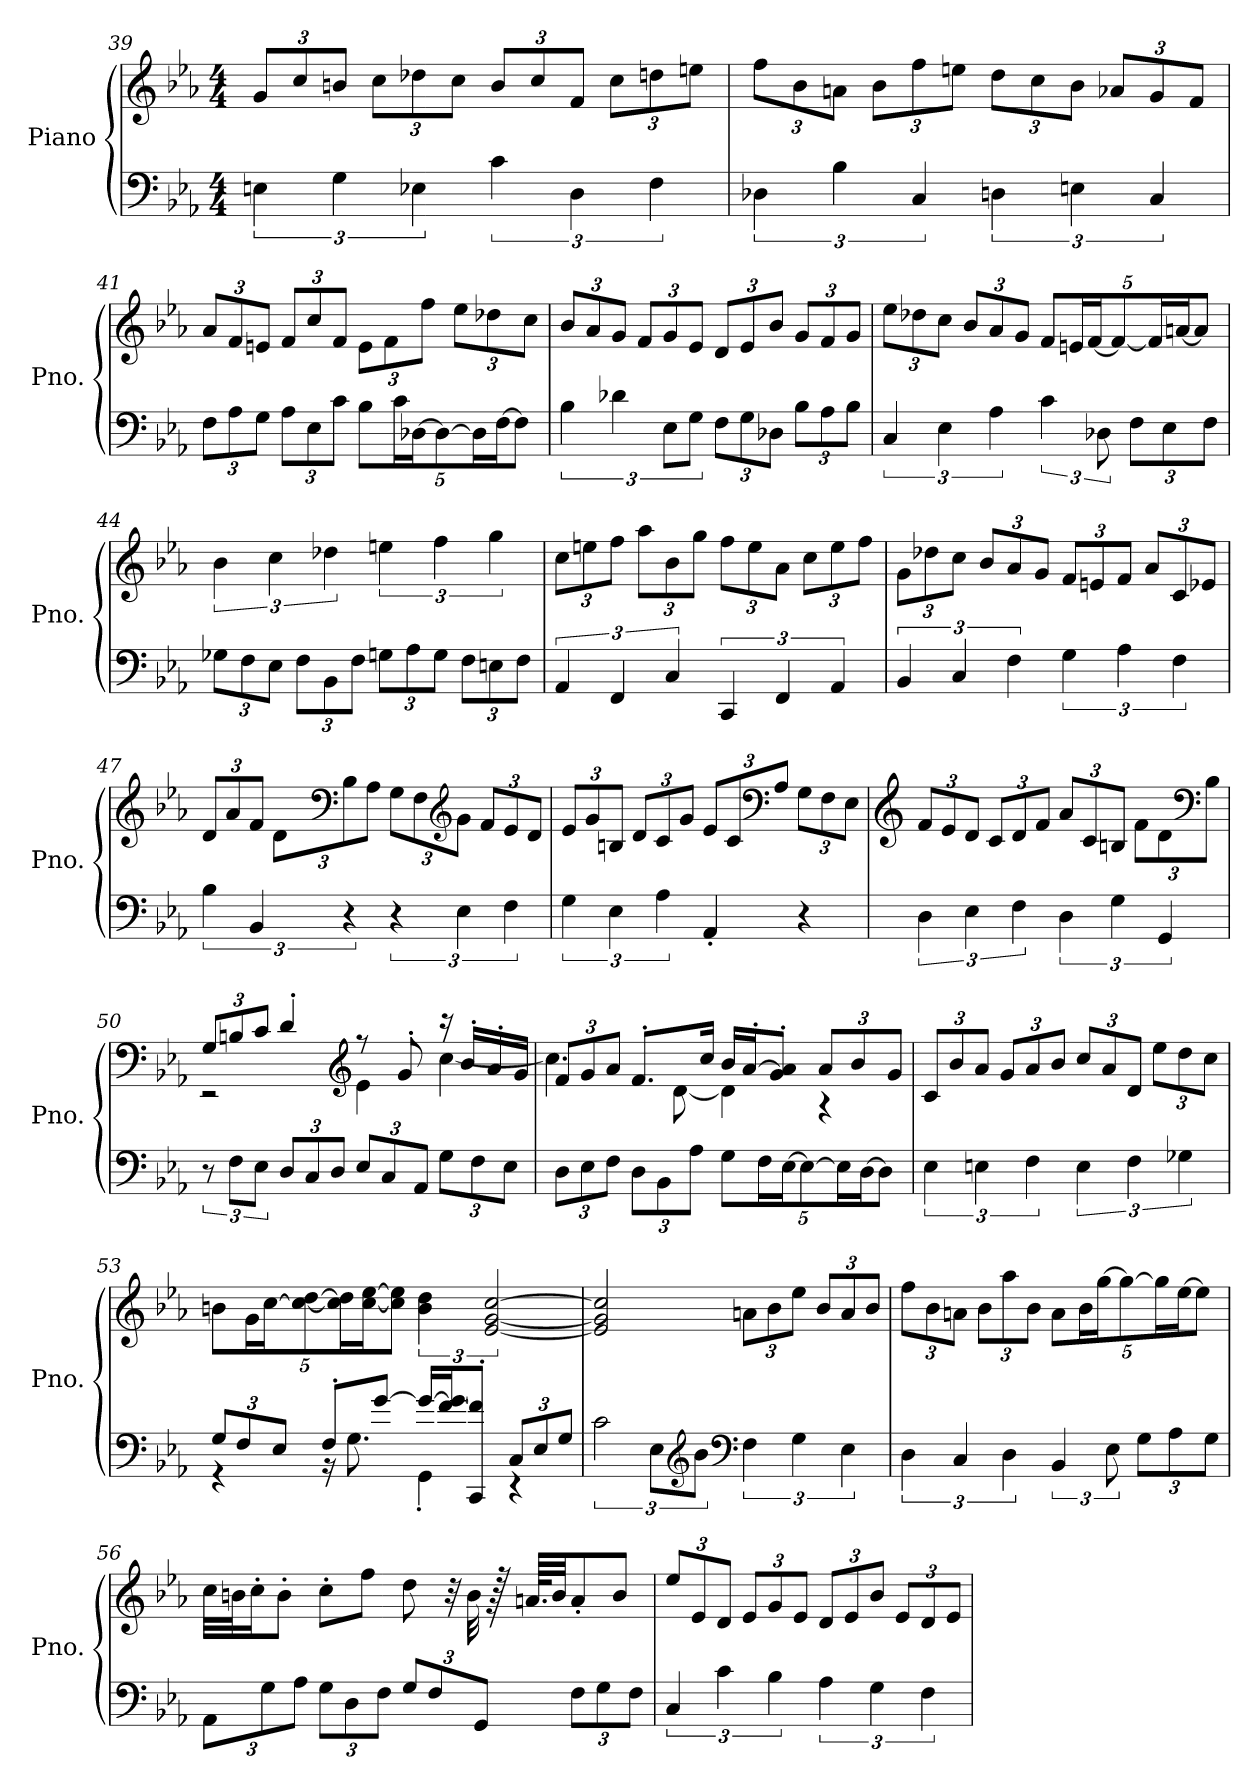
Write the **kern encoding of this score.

**kern	**kern
*part1	*part1
*staff2	*staff1
*I"Piano	*
*I'Pno.	*
!!LO:LB:g=z
*clefF4	*clefG2
*k[b-e-a-]	*k[b-e-a-]
*M4/4	*M4/4
*	*Xbrackettup
=39	=39
6En\	12g/L
.	12cc/
6G\	12bn/J
.	12cc\L
6E-X\	12dd-X\
.	12cc\J
6c\	12b/L
.	12cc/
6D\	12f/J
.	12cc\L
6F\	12ddn\
.	12een\J
=40	=40
6D-X\	12ff\L
.	12b-\
6B-\	12an\J
.	12b-\L
6C/	12ff\
.	12een\J
6Dn\	12dd\L
.	12cc\
6En\	12b-\J
.	12a-X/L
6C/	12g/
.	12f/J
=41	=41
*Xbrackettup	*
12F\L	12a-/L
12A-\	12f/
12G\J	12en/J
12A-\L	12f/L
12E-\	12cc/
12c\J	12f/J
10B-\L	12e\L
.	12f\
20c\L	.
[20D-X\J	.
.	12ff\J
10D-\_	.
.	12ee-\L
20D-\L]	.
.	12dd-X\
[20F\J	.
10F\J]	.
.	12cc\J
!!LO:LB:g=z
=42	=42
*brackettup	*
6B-\	12b-/L
.	12a-/
6d-X\	12g/J
.	12f/L
12E-\L	12g/
12G\J	12e-/J
*Xbrackettup	*
12F\L	12d/L
12G\	12e-/
12D-X\J	12b-/J
12B-\L	12g/L
12A-\	12f/
12B-\J	12g/J
=43	=43
*brackettup	*
6C/	12ee-\L
.	12dd-X\
6E-\	12cc\J
.	12b-/L
6A-\	12a-/
.	12g/J
6c\	10f/L
.	20en/L
.	[20f/J
12D-X\	.
.	10f/_
*Xbrackettup	*
12F\L	.
.	20f/L]
12E-\	.
.	[20an/J
.	10a/J]
12F\J	.
=44	=44
*	*brackettup
12G-X\L	6b-\
12F\	.
12E-\J	6cc\
12F\L	.
12BB-\	6dd-X\
12F\J	.
12Gn\L	6een\
12A-\	.
12G\J	6ff\
12F\L	.
12En\	6gg\
12F\J	.
!!LO:LB:g=z
=45	=45
*brackettup	*Xbrackettup
6AA-/	12cc\L
.	12een\
6FF/	12ff\J
.	12aa-\L
6C/	12b-\
.	12gg\J
6CC/	12ff\L
.	12ee\
6FF/	12a-\J
.	12cc\L
6AA-/	12ee\
.	12ff\J
=46	=46
6BB-/	12g\L
.	12dd-X\
6C/	12cc\J
.	12b-/L
6F\	12a-/
.	12g/J
6G\	12f/L
.	12en/
6A-\	12f/J
.	12a-/L
6F\	12c/
.	12e-X/J
=47	=47
6B-\	12d/L
.	12a-/
6BB-/	12f/J
.	12d\L
*	*clefF4
6r	12B-\
.	12A-\J
6r	12G\L
.	12F\
*	*clefG2
6E-\	12g\J
.	12f/L
6F\	12e-/
.	12d/J
!!LO:LB:g=z
=48	=48
6G\	12e-/L
.	12g/
6E-\	12Bn/J
.	12d/L
6A-\	12c/
.	12g/J
4AA-'/	12e-/L
.	12c/
*	*clefF4
.	12A-/J
4r	12G\L
.	12F\
.	12E-\J
=49	=49
*	*clefG2
6D\	12f/L
.	12e-/
6E-\	12d/J
.	12c/L
6F\	12d/
.	12f/J
6D\	12a-/L
.	12c/
6G\	12Bn/J
.	12f\L
6GG/	12d\
*	*clefF4
.	12B\J
!!LO:PB:g=z
=50	=50
*	*^
12r	12G/L	2r
12F\L	12Bn/	.
12E-\J	12c/J	.
*Xbrackettup	*	*
12D/L	4d'/	.
12C/	.	.
12D/J	.	.
*	*clefG2	*
12E-/L	8r	4e-\
12C/	.	.
.	8g'/	.
12AA-/J	.	.
12G\L	16r	[4cc\
.	16b-'/LL	.
12F\	.	.
.	16a-'/	.
12E-\J	.	.
.	16g/JJ	.
=51	=51	=51
12D\L	12f/L	4.cc\]
12E-\	12g/	.
12F\J	12a-/J	.
12D\L	8.f'/L	.
12BB-\	.	.
.	.	[8d\
12A-\J	.	.
.	16cc/Jk	.
10G\L	16b-/LL	4d\]
.	[16a-'/J	.
20F\L	.	.
.	8g/' 8a-/]'J	.
[20E-\J	.	.
10E-\_	.	.
.	12a-/L	4r
20E-\L]	.	.
.	12b-/	.
[20D\J	.	.
10D\J]	.	.
.	12g/J	.
*	*v	*v
=52	=52
*brackettup	*
6E-\	12c/L
.	12b-/
6En\	12a-/J
.	12g/L
6F\	12a-/
.	12b-/J
6E\	12cc/L
.	12a-/
6F\	12d/J
.	12ee-\L
6G-X\	12dd\
.	12cc\J
!!LO:LB:g=z
=53	=53
*Xbrackettup	*
*^	*
12G/L	4r	10bn\L
12F/	.	.
.	.	20g\L
.	.	[20cc\J
12E-/J	.	.
.	.	10cc\_ [10dd\
8F'/L	16r	.
.	.	20cc\] 20dd\]L
.	8.G\	.
.	.	[20cc\ [20ee-\J
[8g/J	.	.
.	.	10cc\] 10ee-\]J
*	*	*brackettup
16g/LL_	4GG'\	6b\ 6dd\
[16f/ 16g/]J	.	.
8CC/' 8f/]'J	.	.
.	.	[3e-/ [3g/ [3cc/
12C/L	4r	.
12E-/	.	.
12G/J	.	.
*v	*v	*
=54	=54
*brackettup	*
3c\	2e-/] 2g/] 2cc/]
12E-\L	.
*clefG2	*
12b-\J	.
*clefF4	*
*	*Xbrackettup
6F\	12an\L
.	12b-\
6G\	12ee-\J
.	12b-/L
6E-\	12a/
.	12b-/J
=55	=55
6D\	12ff\L
.	12b-\
6C/	12an\J
.	12b-\L
6D\	12aa-\
.	12b-\J
6BB-/	10a\L
.	20b-\L
.	[20gg\J
12E-\	.
.	10gg\_
*Xbrackettup	*
12G\L	.
.	20gg\L]
12A-\	.
.	[20ee-\J
.	10ee-\J]
12G\J	.
!!LO:LB:g=z
=56	=56
12AA-\L	32cc\LLL
.	32bn\J
.	16cc'\J
12G\	.
.	8b'\J
12A-\J	.
12G\L	8cc'\L
12D\	.
.	8ff\J
12F\J	.
12G/L	8dd\
12F/	.
.	32r
.	32b\
12GG/J	.
.	128r
.	64.an/KLLL
.	32b/JJ
12F\L	8a'/
12G\	.
.	8b/J
12F\J	.
=57	=57
*brackettup	*
6C/	12ee-/L
.	12e-/
6c\	12d/J
.	12e-/L
6B-\	12g/
.	12e-/J
6A-\	12d/L
.	12e-/
6G\	12b-/J
.	12e-/L
6F\	12d/
.	12e-/J
=	=
*-	*-
